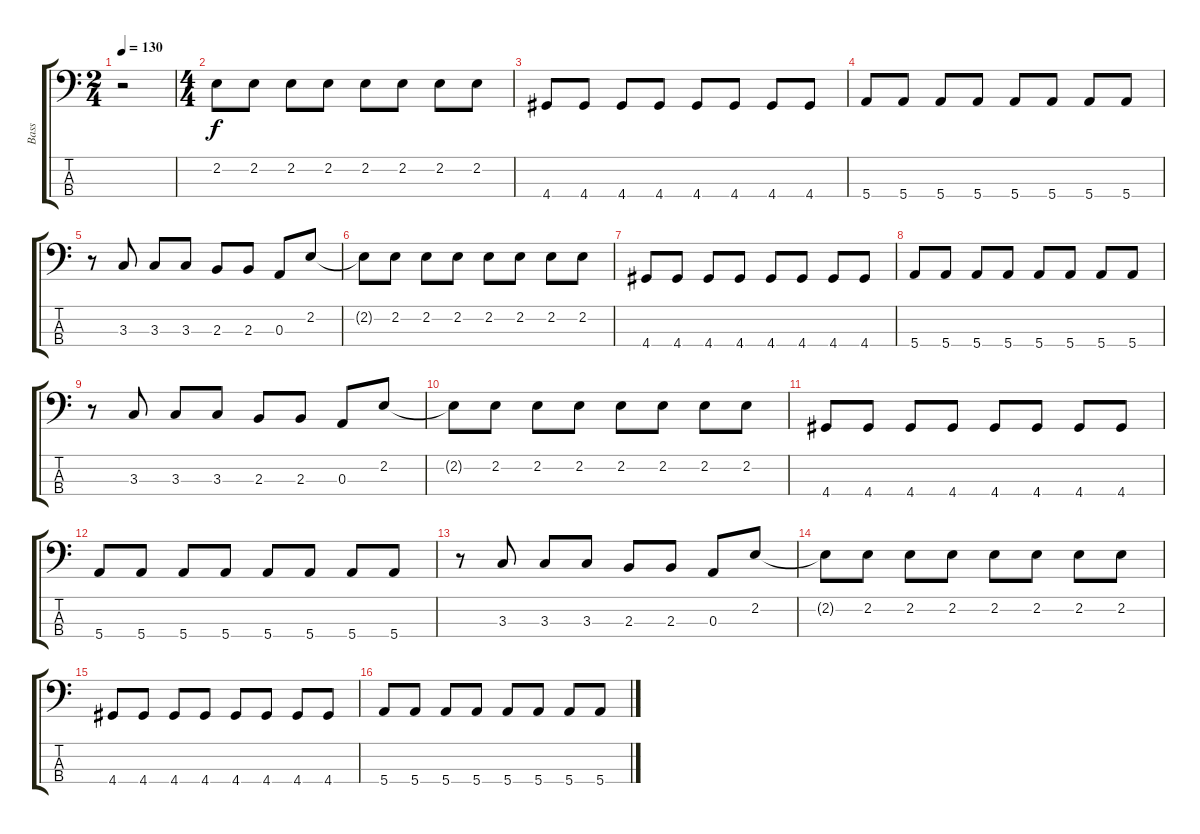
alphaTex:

\track ("Bass" "Bass") {instrument electricbassfinger}
\staff {score tabs}
\tuning (G2 D2 A1 E1) {hide}
\ts (2 4)
\tempo 130
\clef f4
\ks c
r.2{dy f instrument electricbassfinger} |
\ts (4 4)
2.2.8 2.2.8 2.2.8 2.2.8 2.2.8 2.2.8 2.2.8 2.2.8 |
4.4.8 4.4.8 4.4.8 4.4.8 4.4.8 4.4.8 4.4.8 4.4.8 |
5.4.8 5.4.8 5.4.8 5.4.8 5.4.8 5.4.8 5.4.8 5.4.8 |
r.8 3.3.8 3.3.8 3.3.8 2.3.8 2.3.8 0.3.8 2.2.8 |
2.2{t}.8 2.2.8 2.2.8 2.2.8 2.2.8 2.2.8 2.2.8 2.2.8 |
4.4.8 4.4.8 4.4.8 4.4.8 4.4.8 4.4.8 4.4.8 4.4.8 |
5.4.8 5.4.8 5.4.8 5.4.8 5.4.8 5.4.8 5.4.8 5.4.8 |
r.8 3.3.8 3.3.8 3.3.8 2.3.8 2.3.8 0.3.8 2.2.8 |
2.2{t}.8 2.2.8 2.2.8 2.2.8 2.2.8 2.2.8 2.2.8 2.2.8 |
4.4.8 4.4.8 4.4.8 4.4.8 4.4.8 4.4.8 4.4.8 4.4.8 |
5.4.8 5.4.8 5.4.8 5.4.8 5.4.8 5.4.8 5.4.8 5.4.8 |
r.8 3.3.8 3.3.8 3.3.8 2.3.8 2.3.8 0.3.8 2.2.8 |
2.2{t}.8 2.2.8 2.2.8 2.2.8 2.2.8 2.2.8 2.2.8 2.2.8 |
4.4.8 4.4.8 4.4.8 4.4.8 4.4.8 4.4.8 4.4.8 4.4.8 |
5.4.8 5.4.8 5.4.8 5.4.8 5.4.8 5.4.8 5.4.8 5.4.8
